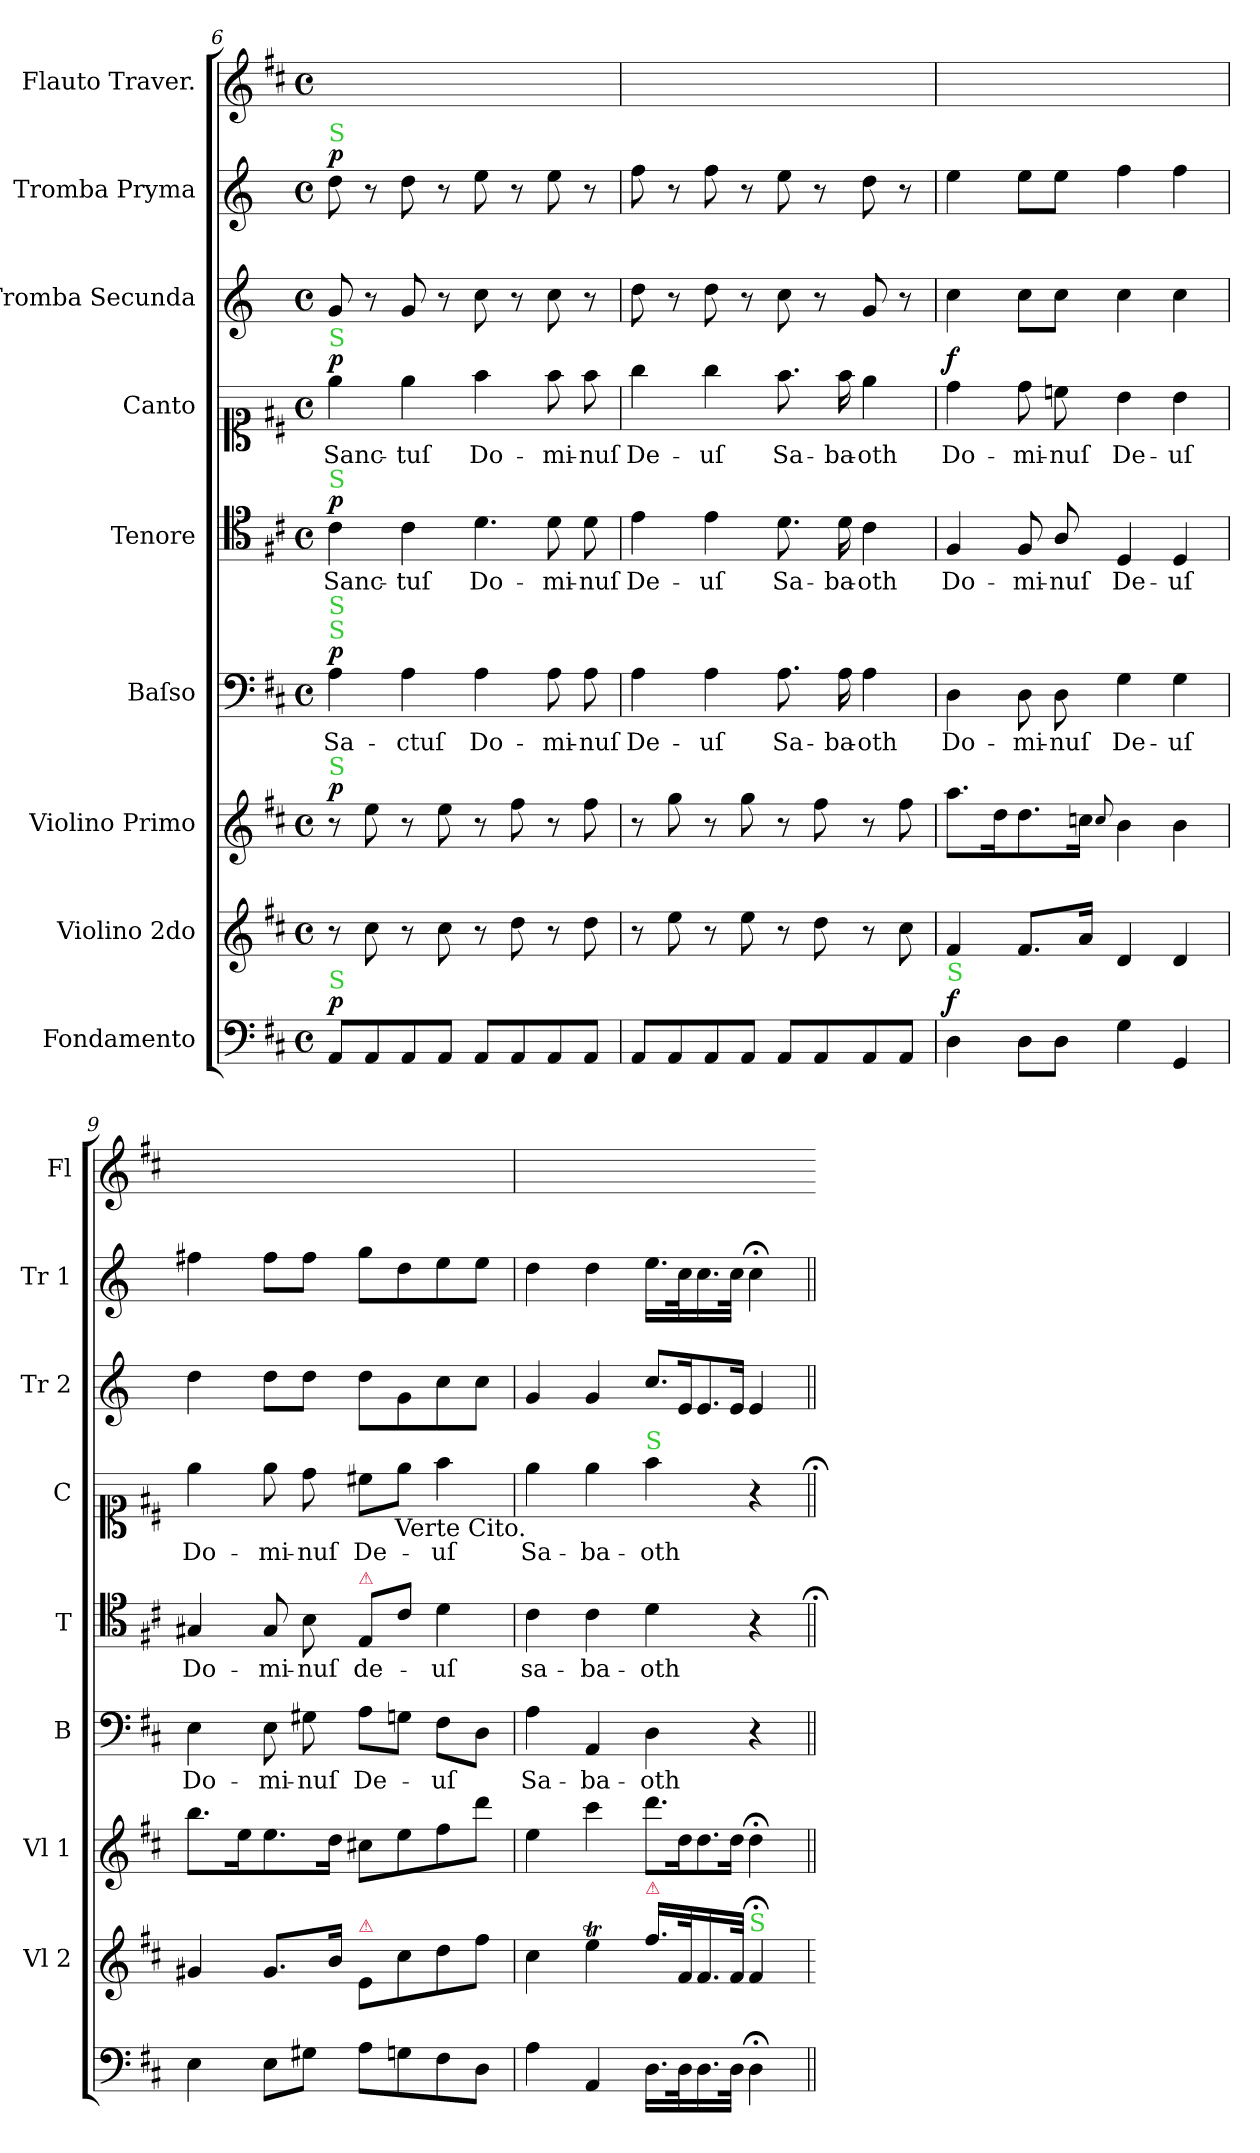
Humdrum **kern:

**kern	**dynam	**kern	**kern	**dynam	**kern	**text	**dynam	**kern	**text	**dynam	**kern	**text	**dynam	**kern	**dynam	**kern	**dynam	**kern
*part9	*part9	*part8	*part7	*part7	*part6	*part6	*part6	*part5	*part5	*part5	*part4	*part4	*part4	*part3	*part3	*part2	*part2	*part1
*staff9	*staff9	*staff8	*staff7	*staff7	*staff6	*staff6	*staff6	*staff5	*staff5	*staff5	*staff4	*staff4	*staff4	*staff3	*staff3	*staff2	*staff2	*staff1
*I"Fondamento	*	*I"Violino 2do	*I"Violino Primo	*	*I"Baſso	*	*	*I"Tenore	*	*	*I"Canto	*	*	*I"Tromba Secunda	*	*I"Tromba Pryma	*	*I"Flauto Traver.
*	*	*I'Vl 2	*I'Vl 1	*	*I'B	*	*	*I'T	*	*	*I'C	*	*	*I'Tr 2	*	*I'Tr 1	*	*I'Fl
*clefF4	*	*clefG2	*clefG2	*	*clefF4	*	*	*clefC4	*	*	*clefC1	*	*	*clefG2	*	*clefG2	*	*clefG2
*	*	*	*	*	*	*	*	*	*	*	*	*	*	*ITrd-1c-2	*	*ITrd-1c-2	*	*
*k[f#c#]	*	*k[f#c#]	*k[f#c#]	*	*k[f#c#]	*	*	*k[f#c#]	*	*	*k[f#c#]	*	*	*k[f#c#]	*	*k[f#c#]	*	*k[f#c#]
*D:	*	*D:	*D:	*	*D:	*	*	*D:	*	*	*D:	*	*	*	*	*	*	*D:
*M4/4	*	*M4/4	*M4/4	*	*M4/4	*	*	*M4/4	*	*	*M4/4	*	*	*M4/4	*	*M4/4	*	*M4/4
*met(c)	*	*met(c)	*met(c)	*	*met(c)	*	*	*met(c)	*	*	*met(c)	*	*	*met(c)	*	*met(c)	*	*met(c)
=6	=6	=6	=6	=6	=6	=6	=6	=6	=6	=6	=6	=6	=6	=6	=6	=6	=6	=6
!	!	!	!	!	!	!	!	!	!	!	!	!	!	!	!	!LO:TX:a:color=limegreen:t=S	!	!
!	!	!	!	!	!	!	!	!	!	!	!LO:TX:a:color=limegreen:t=S	!	!	!	!	!	!	!
!	!	!	!	!	!	!	!	!LO:TX:a:color=limegreen:t=S	!	!	!	!	!	!	!	!	!	!
!	!	!	!	!	!LO:TX:a:color=limegreen:t=S	!	!	!	!	!	!	!	!	!	!	!	!	!
!	!	!	!	!	!LO:TX:a:color=limegreen:t=S	!	!	!	!	!	!	!	!	!	!	!	!	!
!	!	!	!LO:TX:a:color=limegreen:t=S	!	!	!	!	!	!	!	!	!	!	!	!	!	!	!
!LO:TX:a:color=limegreen:t=S	!	!	!	!	!	!	!	!	!	!	!	!	!	!	!	!	!	!
!	!LO:DY:a	!	!	!LO:DY:a	!	!	!LO:DY:a	!	!	!LO:DY:a	!	!	!LO:DY:a	!	!LO:DY:a	!	!LO:DY:a	!
8AA/L	p	8r	8r	p	4A\	Sa-	p	4c#\	Sanc-	p	4ee\	Sanc-	p	8a/	p&colon;	8ee\	p	1ryy
8AA/	.	8cc#\	8ee\	.	.	.	.	.	.	.	.	.	.	8r	.	8r	.	.
8AA/	.	8r	8r	.	4A\	-ctuſ	.	4c#\	-tuſ	.	4ee\	-tuſ	.	8a/	.	8ee\	.	.
8AA/J	.	8cc#\	8ee\	.	.	.	.	.	.	.	.	.	.	8r	.	8r	.	.
!	!	!	!	!	!	!	!	!LO:N:vis=4.	!	!	!	!	!	!	!	!	!	!
8AA/L	.	8r	8r	.	4A\	Do-	.	4d\	Do-	.	4ff#\	Do-	.	8dd\	.	8ff#\	.	.
8AA/	.	8dd\	8ff#\	.	.	.	.	.	.	.	.	.	.	8r	.	8r	.	.
8AA/	.	8r	8r	.	8A\	-mi-	.	8d\	-mi-	.	8ff#\	-mi-	.	8dd\	.	8ff#\	.	.
8AA/J	.	8dd\	8ff#\	.	8A\	-nuſ	.	8d\	-nuſ	.	8ff#\	-nuſ	.	8r	.	8r	.	.
=7	=7	=7	=7	=7	=7	=7	=7	=7	=7	=7	=7	=7	=7	=7	=7	=7	=7	=7
8AA/L	.	8r	8r	.	4A\	De-	.	4e\	De-	.	4gg\	De-	.	8ee\	.	8gg\	.	1ryy
8AA/	.	8ee\	8gg\	.	.	.	.	.	.	.	.	.	.	8r	.	8r	.	.
8AA/	.	8r	8r	.	4A\	-uſ	.	4e\	-uſ	.	4gg\	-uſ	.	8ee\	.	8gg\	.	.
8AA/J	.	8ee\	8gg\	.	.	.	.	.	.	.	.	.	.	8r	.	8r	.	.
8AA/L	.	8r	8r	.	8.A\	Sa-	.	8.d\	Sa-	.	8.ff#\	Sa-	.	8dd\	.	8ff#\	.	.
8AA/	.	8dd\	8ff#\	.	.	.	.	.	.	.	.	.	.	8r	.	8r	.	.
.	.	.	.	.	16A\	-ba-	.	16d\	-ba-	.	16ff#\	-ba-	.	.	.	.	.	.
8AA/	.	8r	8r	.	4A\	-oth	.	4c#\	-oth	.	4ee\	-oth	.	8a/	.	8ee\	.	.
8AA/J	.	8cc#\	8ff#\	.	.	.	.	.	.	.	.	.	.	8r	.	8r	.	.
=8	=8	=8	=8	=8	=8	=8	=8	=8	=8	=8	=8	=8	=8	=8	=8	=8	=8	=8
!LO:TX:a:color=limegreen:t=S	!	!	!	!	!	!	!	!	!	!	!	!	!	!	!	!	!	!
!	!LO:DY:a	!	!	!	!	!	!	!	!	!	!	!	!LO:DY:a	!	!	!	!	!
4D\	f	4f#/	8.aa\L	.	4D\	Do-	.	4F#/	Do-	.	4dd\	Do-	f	4dd\	.	4ff#\	.	1ryy
.	.	.	16dd\K	.	.	.	.	.	.	.	.	.	.	.	.	.	.	.
8D\L	.	8.f#/L	8.dd\	.	8D\	-mi-	.	8F#/	-mi-	.	8dd\	-mi-	.	8dd\L	.	8ff#\L	.	.
8D\J	.	.	.	.	8D\	-nuſ	.	8A/	-nuſ	.	8ccn\	-nuſ	.	8dd\J	.	8ff#\J	.	.
.	.	16a/Jk	16ccn\Jk	.	.	.	.	.	.	.	.	.	.	.	.	.	.	.
.	.	.	8qqcc/	.	.	.	.	.	.	.	.	.	.	.	.	.	.	.
4G\	.	4d/	4b\	.	4G\	De-	.	4D/	De-	.	4b\	De-	.	4dd\	.	4gg\	.	.
4GG/	.	4d/	4b\	.	4G\	-uſ	.	4D/	-uſ	.	4b\	-uſ	.	4dd\	.	4gg\	.	.
=9	=9	=9	=9	=9	=9	=9	=9	=9	=9	=9	=9	=9	=9	=9	=9	=9	=9	=9
4E\	.	4g#X/	8.bb\L	.	4E\	Do-	.	4G#X/	Do-	.	4ee\	Do-	.	4ee\	.	4gg#X\	.	1ryy
.	.	.	16ee\K	.	.	.	.	.	.	.	.	.	.	.	.	.	.	.
8E\L	.	8.g#/L	8.ee\	.	8E\	-mi-	.	8G#/	-mi-	.	8ee\	-mi-	.	8ee\L	.	8gg#\L	.	.
8G#X\J	.	.	.	.	8G#X\	-nuſ	.	8B\	-nuſ	.	8dd\	-nuſ	.	8ee\J	.	8gg#\J	.	.
.	.	16b/Jk	16dd\Jk	.	.	.	.	.	.	.	.	.	.	.	.	.	.	.
!	!	!	!	!	!	!	!	!LO:TX:a:color=crimson:t=⚠	!	!	!	!	!	!	!	!	!	!
!	!	!LO:TX:a:color=crimson:t=⚠	!	!	!	!	!	!	!	!	!	!	!	!	!	!	!	!
8A\L	.	8e/L	8cc#X\L	.	8A\L	De-	.	8E/L	de-	.	8cc#X\L	De-	.	8ee\L	.	8aa\L	.	.
8Gn\	.	8cc#\	8ee\	.	8Gn\J	.	.	8c#\J	.	.	8ee\J	.	.	8a\	.	8ee\	.	.
8F#\	.	8dd\	8ff#\	.	8F#\L	-uſ	.	4d\	-uſ	.	4ff#\	-uſ	.	8dd\	.	8ff#\	.	.
8D\J	.	8ff#\J	8ddd\J	.	8D\J	.	.	.	.	.	.	.	.	8dd\J	.	8ff#\J	.	.
=10	=10	=10	=10	=10	=10	=10	=10	=10	=10	=10	=10	=10	=10	=10	=10	=10	=10	=10
4A\	.	4cc#\	4ee\	.	4A\	Sa-	.	4c#\	sa-	.	4ee\	Sa-	.	4a/	.	4ee\	.	1ryy
4AA/	.	4eeT\	4ccc#\	.	4AA/	-ba-	.	4c#\	-ba-	.	4ee\	-ba-	.	4a/	.	4ee\	.	.
!	!	!	!	!	!	!	!	!	!	!	!LO:TX:a:color=limegreen:t=S	!	!	!	!	!	!	!
!	!	!LO:TX:a:color=crimson:t=⚠	!	!	!	!	!	!	!	!	!	!	!	!	!	!	!	!
!	!	!	!LO:N:vis=8.	!	!	!	!	!	!	!	!	!	!	!LO:N:vis=8.	!	!	!	!
16.D\LL	.	16.ff#\LL	16.ddd\L	.	4D\	-oth	.	4d\	-oth	.	4ff#\	-oth	.	16.dd/L	.	16.ff#\LL	.	.
!	!	!	!LO:N:vis=16	!	!	!	!	!	!	!	!	!	!	!LO:N:vis=16	!	!	!	!
32D\K	.	32f#/K	32dd\K	.	.	.	.	.	.	.	.	.	.	32f#/K	.	32dd\K	.	.
!	!	!	!LO:N:vis=8.	!	!	!	!	!	!	!	!	!	!	!LO:N:vis=8.	!	!	!	!
16.D\	.	16.f#/	16.dd\	.	.	.	.	.	.	.	.	.	.	16.f#/	.	16.dd\	.	.
!	!	!	!LO:N:vis=16	!	!	!	!	!	!	!	!	!	!	!LO:N:vis=16	!	!	!	!
32D\JJk	.	32f#/JJk	32dd\Jk	.	.	.	.	.	.	.	.	.	.	32f#/Jk	.	32dd\JJk	.	.
!	!	!LO:TX:a:color=limegreen:t=S	!	!	!	!	!	!	!	!	!	!	!	!	!	!	!	!
4D;<\	.	4f#;</	4dd;<\	.	4r	.	.	4r	.	.	4r	.	.	4f#/	.	4dd;<\	.	.
!	!	!	!	!	!	!	!	!	!	!	!LO:TX:b:t=Verte Cito.	!	!	!	!	!	!	!
=||	=||	=	=||	=||	=||	=||	=||	=||;	=||	=||	=||;	=||	=||	=||	=||	=||	=||	=||
*-	*-	*-	*-	*-	*-	*-	*-	*-	*-	*-	*-	*-	*-	*-	*-	*-	*-	*-
